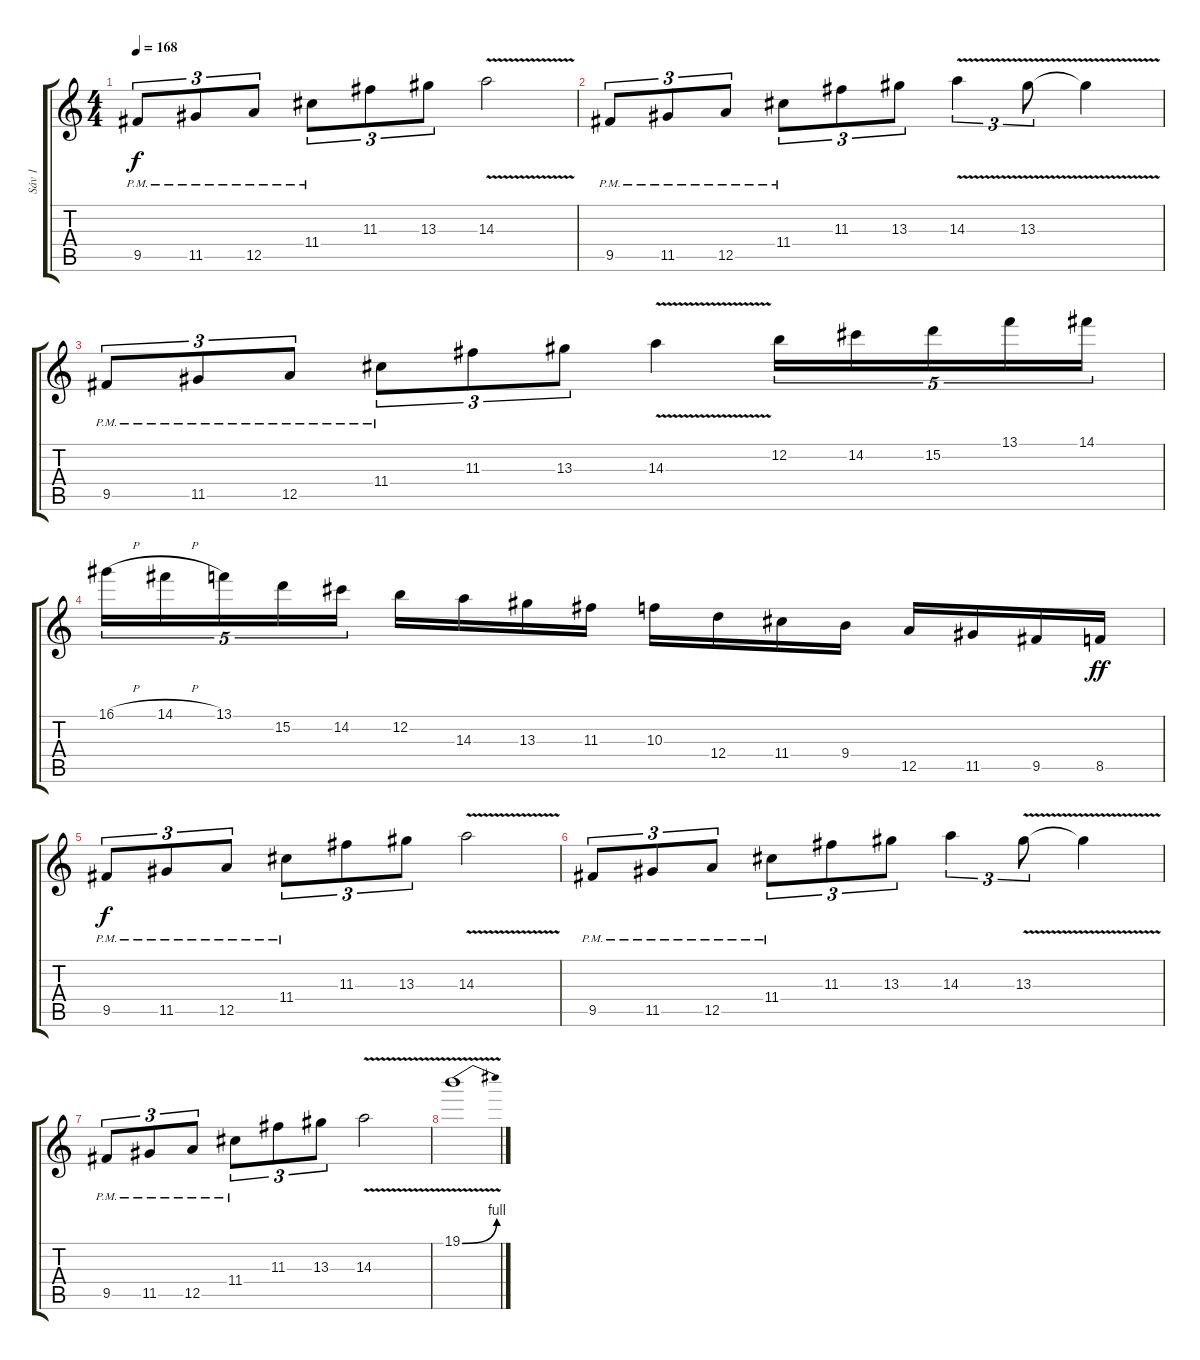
\track ("Sáv 1" "Sáv 1") {mute instrument overdrivenguitar}
\staff {score tabs}
\tuning (E4 B3 G3 D3 A2 E2) {hide}
\ts (4 4)
\tempo 168
\clef g2
\ks c
9.5{pm}.8{tu (3 2) dy f instrument overdrivenguitar} 11.5{pm}.8{tu (3 2)} 12.5{pm}.8{tu (3 2)} 11.4{pm}.8{tu (3 2)} 11.3.8{tu (3 2)} 13.3.8{tu (3 2)} 14.3{v}.2 |
9.5{pm}.8{tu (3 2)} 11.5{pm}.8{tu (3 2)} 12.5{pm}.8{tu (3 2)} 11.4{pm}.8{tu (3 2)} 11.3.8{tu (3 2)} 13.3.8{tu (3 2)} 14.3{v}.4{tu (3 2)} 13.3{v}.8{tu (3 2)} 13.3{t}.4 |
9.5{pm}.8{tu (3 2)} 11.5{pm}.8{tu (3 2)} 12.5{pm}.8{tu (3 2)} 11.4{pm}.8{tu (3 2)} 11.3.8{tu (3 2)} 13.3.8{tu (3 2)} 14.3{v}.4 12.2.16{tu (5 4)} 14.2.16{tu (5 4)} 15.2.16{tu (5 4)} 13.1.16{tu (5 4)} 14.1.16{tu (5 4)} |
16.1{h}.16{tu (5 4)} 14.1{h}.16{tu (5 4)} 13.1.16{tu (5 4)} 15.2.16{tu (5 4)} 14.2.16{tu (5 4)} 12.2.16 14.3.16 13.3.16 11.3.16 10.3.16 12.4.16 11.4.16 9.4.16 12.5.16 11.5.16 9.5.16 8.5.16{dy ff} |
9.5{pm}.8{tu (3 2) dy f} 11.5{pm}.8{tu (3 2)} 12.5{pm}.8{tu (3 2)} 11.4{pm}.8{tu (3 2)} 11.3.8{tu (3 2)} 13.3.8{tu (3 2)} 14.3{v}.2 |
9.5{pm}.8{tu (3 2)} 11.5{pm}.8{tu (3 2)} 12.5{pm}.8{tu (3 2)} 11.4{pm}.8{tu (3 2)} 11.3.8{tu (3 2)} 13.3.8{tu (3 2)} 14.3.4{tu (3 2)} 13.3{v}.8{tu (3 2)} 13.3{t}.4 |
9.5{pm}.8{tu (3 2)} 11.5{pm}.8{tu (3 2)} 12.5{pm}.8{tu (3 2)} 11.4{pm}.8{tu (3 2)} 11.3.8{tu (3 2)} 13.3.8{tu (3 2)} 14.3{v}.2 |
19.1{be (bend 0 0 60 4) v}.1
